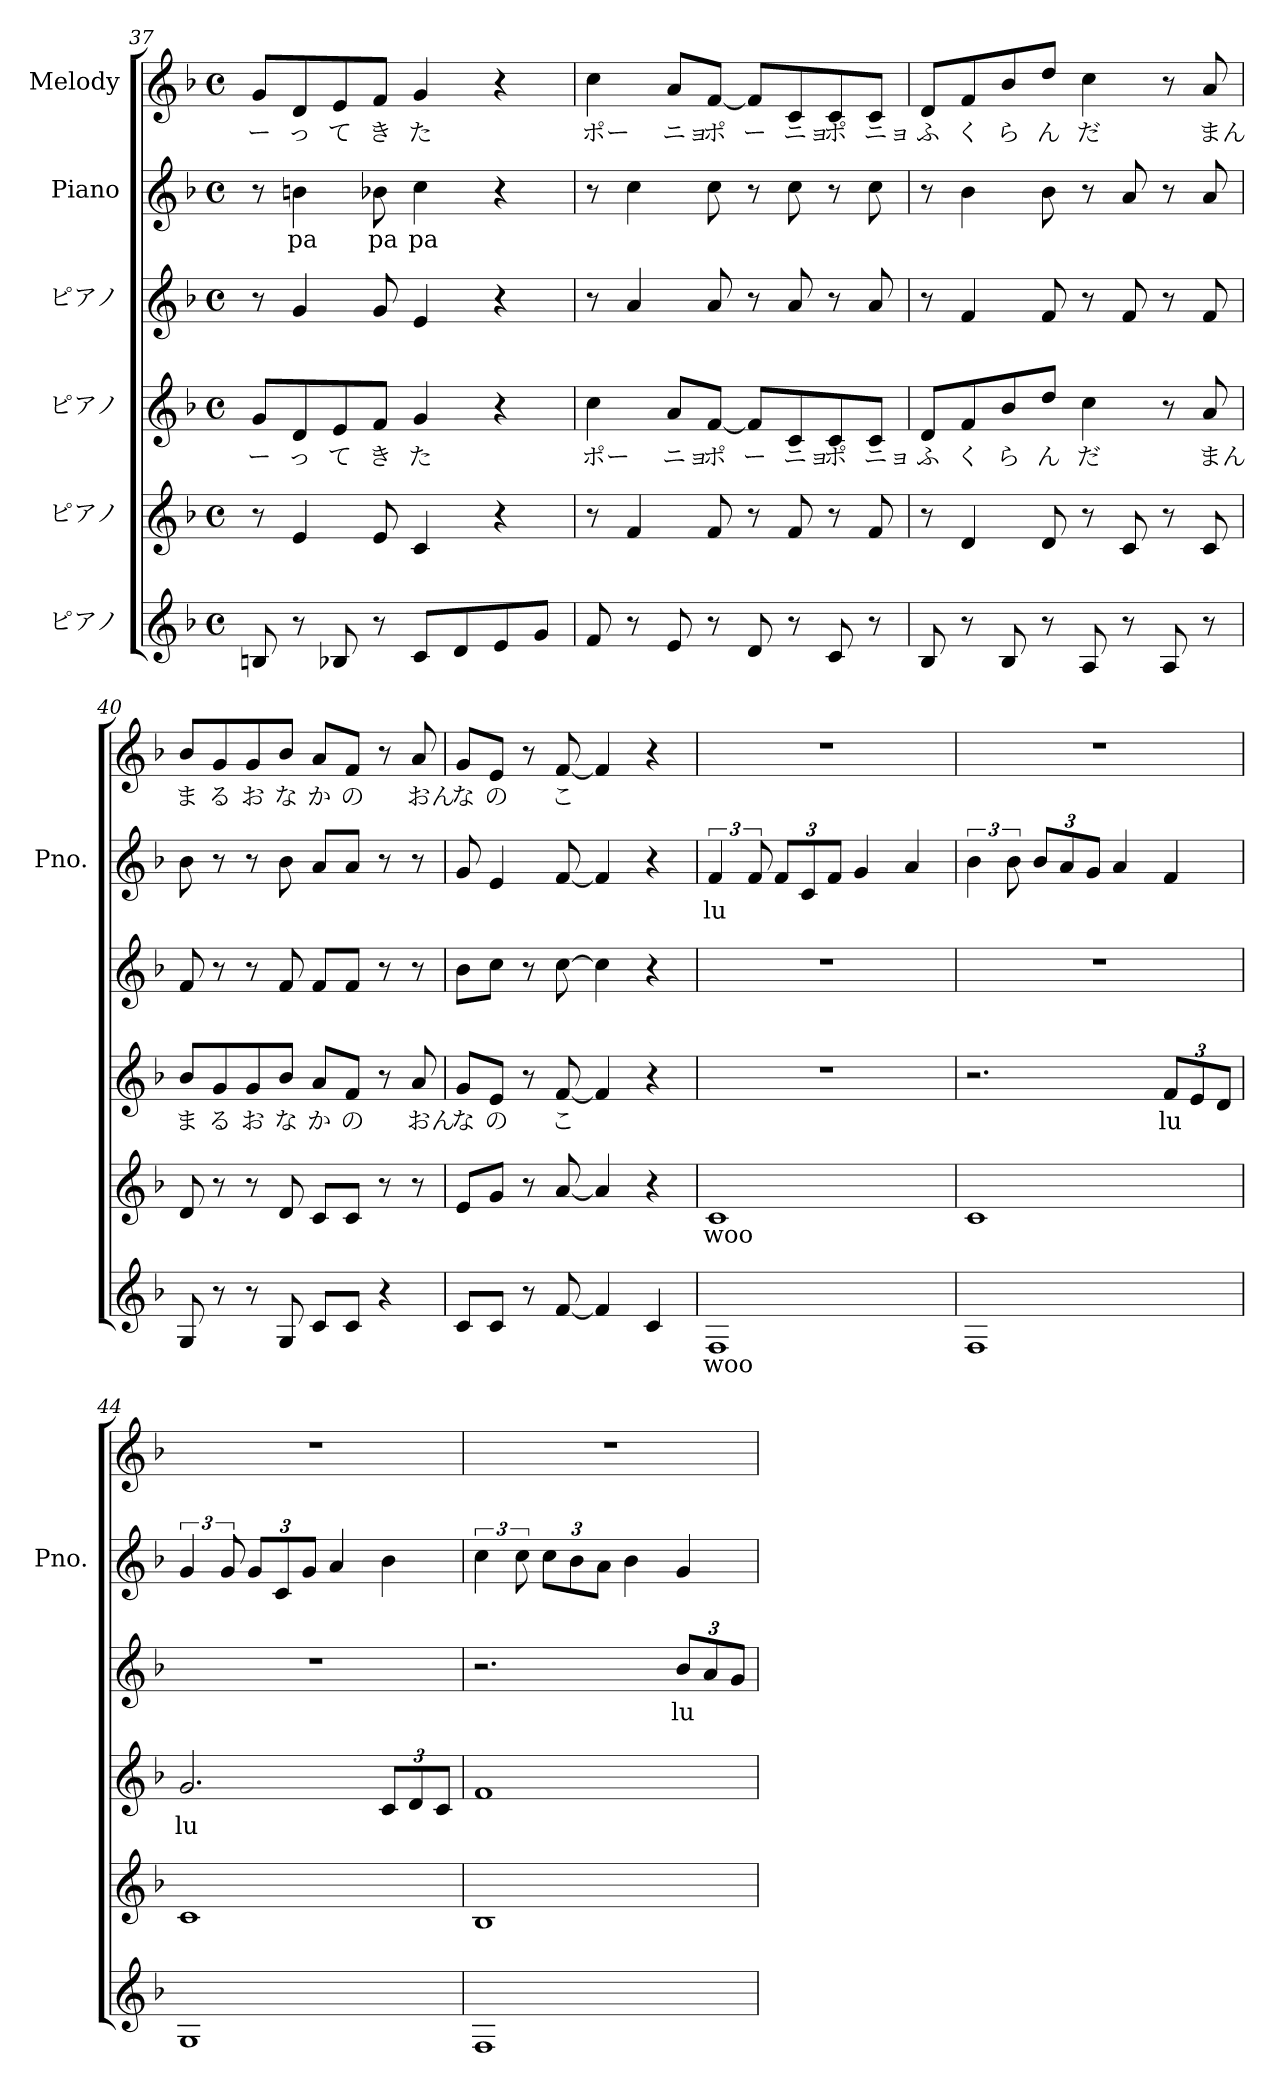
**kern	**text	**kern	**text	**kern	**text	**kern	**text	**kern	**text	**kern	**text
*part6	*part6	*part5	*part5	*part4	*part4	*part3	*part3	*part2	*part2	*part1	*part1
*staff6	*staff6	*staff5	*staff5	*staff4	*staff4	*staff3	*staff3	*staff2	*staff2	*staff1	*staff1
*I"ピアノ	*	*I"ピアノ	*	*I"ピアノ	*	*I"ピアノ	*	*I"Piano	*	*I"Melody	*
*	*	*	*	*	*	*	*	*I'Pno.	*	*	*
*clefG2	*	*clefG2	*	*clefG2	*	*clefG2	*	*clefG2	*	*clefG2	*
*k[b-]	*	*k[b-]	*	*k[b-]	*	*k[b-]	*	*k[b-]	*	*k[b-]	*
*M4/4	*	*M4/4	*	*M4/4	*	*M4/4	*	*M4/4	*	*M4/4	*
*met(c)	*	*met(c)	*	*met(c)	*	*met(c)	*	*met(c)	*	*met(c)	*
=37	=37	=37	=37	=37	=37	=37	=37	=37	=37	=37	=37
8Bn	.	8r	.	8gL	ー	8r	.	8r	.	8gL	ー
8r	.	4e	.	8d	っ	4g	.	4bn	pa	8d	っ
8B-X	.	.	.	8e	て	.	.	.	.	8e	て
8r	.	8e	.	8fJ	き	8g	.	8b-X	pa	8fJ	き
8cL	.	4c	.	4g	た	4e	.	4cc	pa	4g	た
8d	.	.	.	.	.	.	.	.	.	.	.
8e	.	4r	.	4r	.	4r	.	4r	.	4r	.
8gJ	.	.	.	.	.	.	.	.	.	.	.
=38	=38	=38	=38	=38	=38	=38	=38	=38	=38	=38	=38
8f	.	8r	.	4cc	ポー	8r	.	8r	.	4cc	ポー
8r	.	4f	.	.	.	4a	.	4cc	.	.	.
8e	.	.	.	8aL	ニョ	.	.	.	.	8aL	ニョ
8r	.	8f	.	[8fJ	ポ	8a	.	8cc	.	[8fJ	ポ
8d	.	8r	.	8fL]	ー	8r	.	8r	.	8fL]	ー
8r	.	8f	.	8c	ニョ	8a	.	8cc	.	8c	ニョ
8c	.	8r	.	8c	ポ	8r	.	8r	.	8c	ポ
8r	.	8f	.	8cJ	ニョ	8a	.	8cc	.	8cJ	ニョ
=39	=39	=39	=39	=39	=39	=39	=39	=39	=39	=39	=39
8B-	.	8r	.	8dL	ふ	8r	.	8r	.	8dL	ふ
8r	.	4d	.	8f	く	4f	.	4b-	.	8f	く
8B-	.	.	.	8b-	ら	.	.	.	.	8b-	ら
8r	.	8d	.	8ddJ	ん	8f	.	8b-	.	8ddJ	ん
8A	.	8r	.	4cc	だ	8r	.	8r	.	4cc	だ
8r	.	8c	.	.	.	8f	.	8a	.	.	.
8A	.	8r	.	8r	.	8r	.	8r	.	8r	.
8r	.	8c	.	8a	まん	8f	.	8a	.	8a	まん
=40	=40	=40	=40	=40	=40	=40	=40	=40	=40	=40	=40
8G	.	8d	.	8b-L	ま	8f	.	8b-	.	8b-L	ま
8r	.	8r	.	8g	る	8r	.	8r	.	8g	る
8r	.	8r	.	8g	お	8r	.	8r	.	8g	お
8G	.	8d	.	8b-J	な	8f	.	8b-	.	8b-J	な
8cL	.	8cL	.	8aL	か	8fL	.	8aL	.	8aL	か
8cJ	.	8cJ	.	8fJ	の	8fJ	.	8aJ	.	8fJ	の
4r	.	8r	.	8r	.	8r	.	8r	.	8r	.
.	.	8r	.	8a	おん	8r	.	8r	.	8a	おん
=41	=41	=41	=41	=41	=41	=41	=41	=41	=41	=41	=41
8cL	.	8eL	.	8gL	な	8b-L	.	8g	.	8gL	な
8cJ	.	8gJ	.	8eJ	の	8ccJ	.	4e	.	8eJ	の
8r	.	8r	.	8r	.	8r	.	.	.	8r	.
[8f	.	[8a	.	[8f	こ	[8cc	.	[8f	.	[8f	こ
4f]	.	4a]	.	4f]	.	4cc]	.	4f]	.	4f]	.
4c	.	4r	.	4r	.	4r	.	4r	.	4r	.
=42	=42	=42	=42	=42	=42	=42	=42	=42	=42	=42	=42
1F	woo	1c	woo	1r	.	1r	.	6f	lu	1r	.
.	.	.	.	.	.	.	.	12f	.	.	.
.	.	.	.	.	.	.	.	12fL	.	.	.
.	.	.	.	.	.	.	.	12c	.	.	.
.	.	.	.	.	.	.	.	12fJ	.	.	.
.	.	.	.	.	.	.	.	4g	.	.	.
.	.	.	.	.	.	.	.	4a	.	.	.
=43	=43	=43	=43	=43	=43	=43	=43	=43	=43	=43	=43
1F	.	1c	.	2.r	.	1r	.	6b-	.	1r	.
.	.	.	.	.	.	.	.	12b-	.	.	.
.	.	.	.	.	.	.	.	12b-L	.	.	.
.	.	.	.	.	.	.	.	12a	.	.	.
.	.	.	.	.	.	.	.	12gJ	.	.	.
.	.	.	.	.	.	.	.	4a	.	.	.
.	.	.	.	12fL	lu	.	.	4f	.	.	.
.	.	.	.	12e	.	.	.	.	.	.	.
.	.	.	.	12dJ	.	.	.	.	.	.	.
=44	=44	=44	=44	=44	=44	=44	=44	=44	=44	=44	=44
1G	.	1c	.	2.g	lu	1r	.	6g	.	1r	.
.	.	.	.	.	.	.	.	12g	.	.	.
.	.	.	.	.	.	.	.	12gL	.	.	.
.	.	.	.	.	.	.	.	12c	.	.	.
.	.	.	.	.	.	.	.	12gJ	.	.	.
.	.	.	.	.	.	.	.	4a	.	.	.
.	.	.	.	12cL	.	.	.	4b-	.	.	.
.	.	.	.	12d	.	.	.	.	.	.	.
.	.	.	.	12cJ	.	.	.	.	.	.	.
=45	=45	=45	=45	=45	=45	=45	=45	=45	=45	=45	=45
1F	.	1B-	.	1f	.	2.r	.	6cc	.	1r	.
.	.	.	.	.	.	.	.	12cc	.	.	.
.	.	.	.	.	.	.	.	12ccL	.	.	.
.	.	.	.	.	.	.	.	12b-	.	.	.
.	.	.	.	.	.	.	.	12aJ	.	.	.
.	.	.	.	.	.	.	.	4b-	.	.	.
.	.	.	.	.	.	12b-L	lu	4g	.	.	.
.	.	.	.	.	.	12a	.	.	.	.	.
.	.	.	.	.	.	12gJ	.	.	.	.	.
=	=	=	=	=	=	=	=	=	=	=	=
*-	*-	*-	*-	*-	*-	*-	*-	*-	*-	*-	*-
